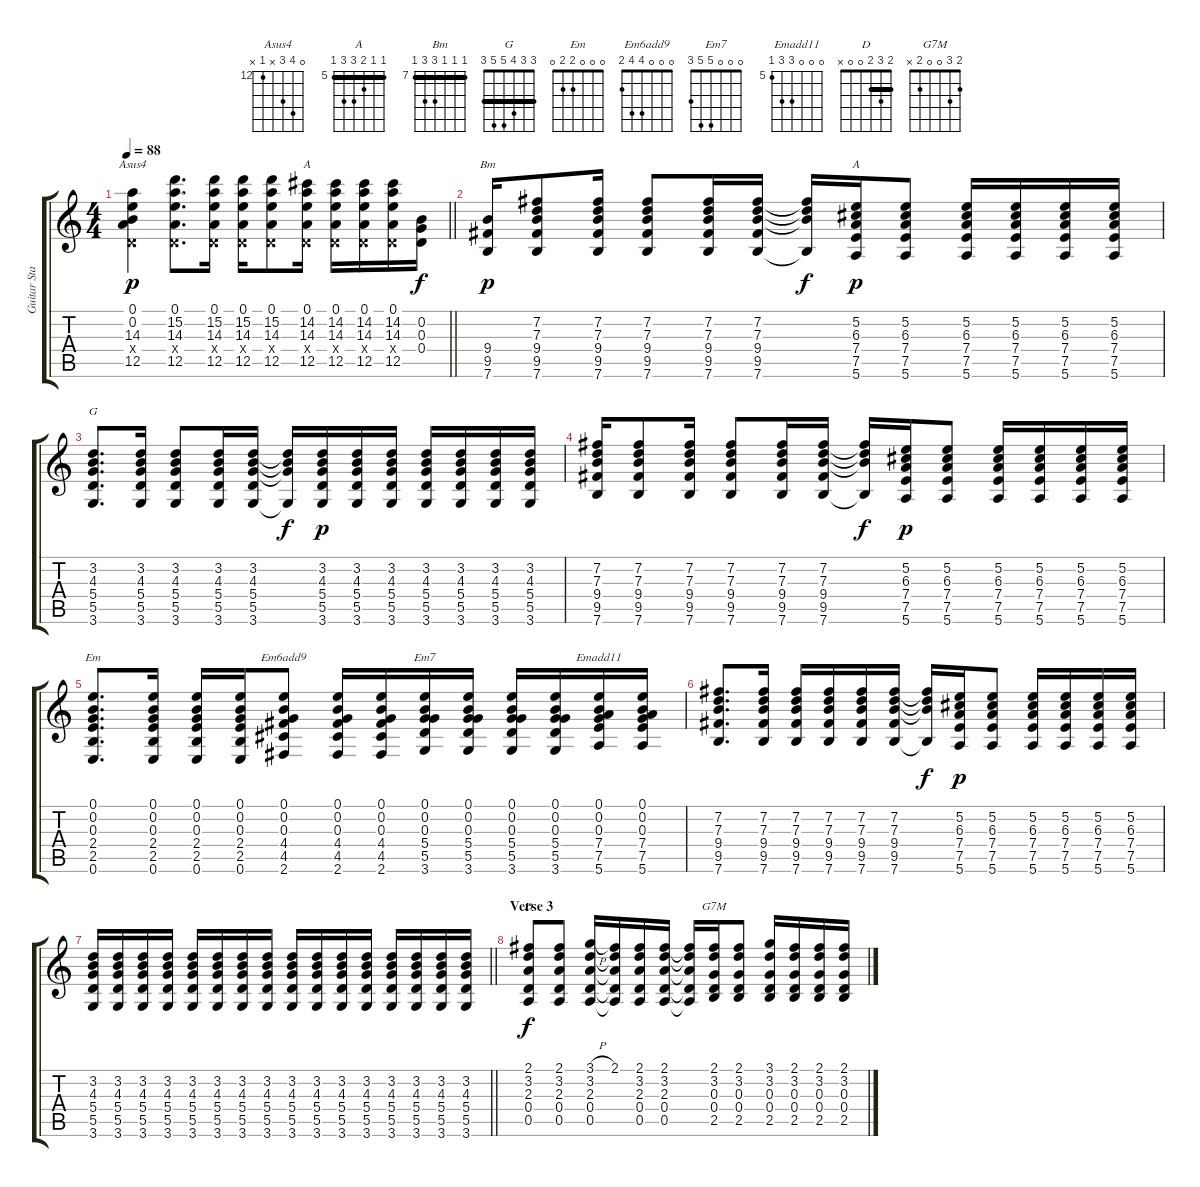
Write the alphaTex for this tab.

\track ("Guitar Standard Tuning" "Guitar Sta") {instrument electricguitarjazz}
\staff {score tabs}
\tuning (E4 B3 G3 D3 A2 E2) {hide}
\chord ("Asus4" 0 15 14 x 12 x) {firstfret 12}
\chord ("A" 0 14 14 x 12 x) {firstfret 12}
\chord ("Bm" 7 7 7 9 9 7) {firstfret 7 barre 7}
\chord ("A" 5 5 6 7 7 5) {firstfret 5 barre 5}
\chord ("G" 3 3 4 5 5 3) {barre 3}
\chord ("Em" 0 0 0 2 2 0)
\chord ("Em6add9" 0 0 0 4 4 2)
\chord ("Em7" 0 0 0 5 5 3)
\chord ("Emadd11" 0 0 0 7 7 5) {firstfret 5}
\chord ("D" 2 3 2 0 0 x) {barre 2}
\chord ("G7M" 2 3 0 0 2 x)
\ts (4 4)
\tempo 88
\clef g2
\barLineRight lightlight
\ks c
(0.1 0.2 14.3 0.4{x} 12.5).4{ch "Asus4" dy p} (0.1 15.2 14.3 0.4{x} 12.5).8{d} (0.1 15.2 14.3 0.4{x} 12.5).16 (0.1 15.2 14.3 0.4{x} 12.5).16 (0.1 15.2 14.3 0.4{x} 12.5).8 (0.1 14.2 14.3 0.4{x} 12.5).16{ch "A"} (0.1 14.2 14.3 0.4{x} 12.5).16 (0.1 14.2 14.3 0.4{x} 12.5).16 (0.1 14.2 14.3 0.4{x} 12.5).16 (0.2 0.3 0.4).16{dy f} |
(9.4 9.5 7.6).16{ch "Bm" dy p} (7.2 7.3 9.4 9.5 7.6).8 (7.2 7.3 9.4 9.5 7.6).16 (7.2 7.3 9.4 9.5 7.6).8 (7.2 7.3 9.4 9.5 7.6).16 (7.2 7.3 9.4 9.5 7.6).16 (7.2{t} 7.3{t} 9.4{t} 7.6{t}).16{dy f} (5.2 6.3 7.4 7.5 5.6).16{ch "A" dy p} (5.2 6.3 7.4 7.5 5.6).8 (5.2 6.3 7.4 7.5 5.6).16 (5.2 6.3 7.4 7.5 5.6).16 (5.2 6.3 7.4 7.5 5.6).16 (5.2 6.3 7.4 7.5 5.6).16 |
(3.2 4.3 5.4 5.5 3.6).8{d ch "G"} (3.2 4.3 5.4 5.5 3.6).16 (3.2 4.3 5.4 5.5 3.6).8 (3.2 4.3 5.4 5.5 3.6).16 (3.2 4.3 5.4 5.5 3.6).16 (3.2{t} 4.3{t} 5.4{t} 3.6{t}).16{dy f} (3.2 4.3 5.4 5.5 3.6).16{dy p} (3.2 4.3 5.4 5.5 3.6).16 (3.2 4.3 5.4 5.5 3.6).16 (3.2 4.3 5.4 5.5 3.6).16 (3.2 4.3 5.4 5.5 3.6).16 (3.2 4.3 5.4 5.5 3.6).16 (3.2 4.3 5.4 5.5 3.6).16 |
(7.2 7.3 9.4 9.5 7.6).16 (7.2 7.3 9.4 9.5 7.6).8 (7.2 7.3 9.4 9.5 7.6).16 (7.2 7.3 9.4 9.5 7.6).8 (7.2 7.3 9.4 9.5 7.6).16 (7.2 7.3 9.4 9.5 7.6).16 (7.2{t} 7.3{t} 9.4{t} 7.6{t}).16{dy f} (5.2 6.3 7.4 7.5 5.6).16{dy p} (5.2 6.3 7.4 7.5 5.6).8 (5.2 6.3 7.4 7.5 5.6).16 (5.2 6.3 7.4 7.5 5.6).16 (5.2 6.3 7.4 7.5 5.6).16 (5.2 6.3 7.4 7.5 5.6).16 |
(0.1 0.2 0.3 2.4 2.5 0.6).8{d ch "Em"} (0.1 0.2 0.3 2.4 2.5 0.6).16 (0.1 0.2 0.3 2.4 2.5 0.6).16 (0.1 0.2 0.3 2.4 2.5 0.6).16 (0.1 0.2 0.3 4.4 4.5 2.6).8{ch "Em6add9"} (0.1 0.2 0.3 4.4 4.5 2.6).16 (0.1 0.2 0.3 4.4 4.5 2.6).16 (0.1 0.2 0.3 5.4 5.5 3.6).16{ch "Em7"} (0.1 0.2 0.3 5.4 5.5 3.6).16 (0.1 0.2 0.3 5.4 5.5 3.6).16 (0.1 0.2 0.3 5.4 5.5 3.6).16 (0.1 0.2 0.3 7.4 7.5 5.6).16{ch "Emadd11"} (0.1 0.2 0.3 7.4 7.5 5.6).16 |
(7.2 7.3 9.4 9.5 7.6).8{d} (7.2 7.3 9.4 9.5 7.6).16 (7.2 7.3 9.4 9.5 7.6).16 (7.2 7.3 9.4 9.5 7.6).16 (7.2 7.3 9.4 9.5 7.6).16 (7.2 7.3 9.4 9.5 7.6).16 (7.2{t} 7.3{t} 9.4{t} 7.6{t}).16{dy f} (5.2 6.3 7.4 7.5 5.6).16{dy p} (5.2 6.3 7.4 7.5 5.6).8 (5.2 6.3 7.4 7.5 5.6).16 (5.2 6.3 7.4 7.5 5.6).16 (5.2 6.3 7.4 7.5 5.6).16 (5.2 6.3 7.4 7.5 5.6).16 |
\barLineRight lightlight
(3.2 4.3 5.4 5.5 3.6).16 (3.2 4.3 5.4 5.5 3.6).16 (3.2 4.3 5.4 5.5 3.6).16 (3.2 4.3 5.4 5.5 3.6).16 (3.2 4.3 5.4 5.5 3.6).16 (3.2 4.3 5.4 5.5 3.6).16 (3.2 4.3 5.4 5.5 3.6).16 (3.2 4.3 5.4 5.5 3.6).16 (3.2 4.3 5.4 5.5 3.6).16 (3.2 4.3 5.4 5.5 3.6).16 (3.2 4.3 5.4 5.5 3.6).16 (3.2 4.3 5.4 5.5 3.6).16 (3.2 4.3 5.4 5.5 3.6).16 (3.2 4.3 5.4 5.5 3.6).16 (3.2 4.3 5.4 5.5 3.6).16 (3.2 4.3 5.4 5.5 3.6).16 |
\section ("" "Verse 3")
(2.1 3.2 2.3 0.4 0.5).8{ch "D" dy f} (2.1 3.2 2.3 0.4 0.5).8 (3.1{h} 3.2 2.3 0.4 0.5).16 (2.1 3.2{t} 2.3{t} 0.4{t} 0.5{t}).16 (2.1 3.2 2.3 0.4 0.5).16 (2.1 3.2 2.3 0.4 0.5).16 (2.1{t} 3.2{t} 2.3{t} 0.4{t} 0.5{t}).16 (2.1 3.2 0.3 0.4 2.5).16{ch "G7M"} (2.1 3.2 0.3 0.4 2.5).8 (3.1 3.2 0.3 0.4 2.5).16 (2.1 3.2 0.3 0.4 2.5).16 (2.1 3.2 0.3 0.4 2.5).16 (2.1 3.2 0.3 0.4 2.5).16
